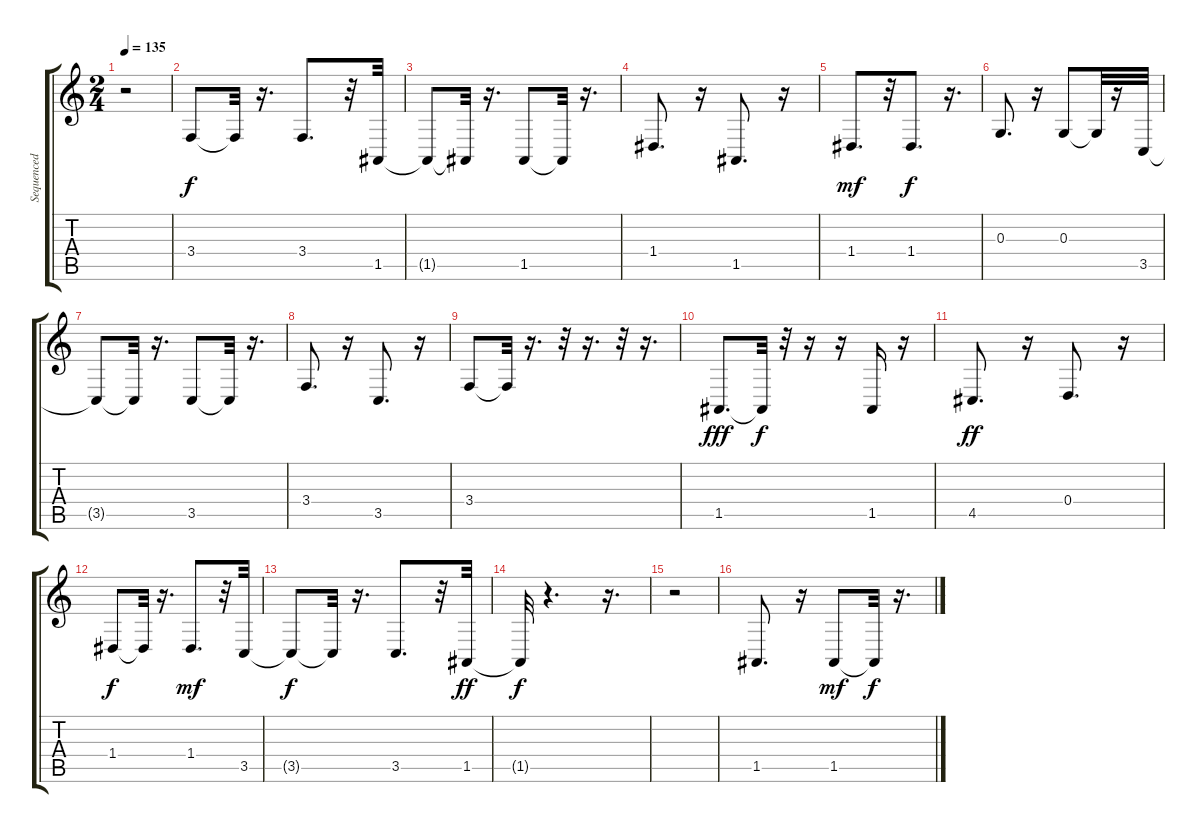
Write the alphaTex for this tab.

\track ("Sequenced by Julius Pilpel" "Sequenced ") {instrument pizzicatostrings}
\staff {score tabs}
\tuning (E4 B3 G3 D3 A2 E2) {hide}
\ts (2 4)
\tempo 135
\clef g2
\ks c
r.2{dy f} |
3.4.8 3.4{t}.32 r.16{d} 3.4.8{d} r.32 1.5.32 |
1.5{t}.8 1.5{t}.32 r.16{d} 1.5.8 1.5{t}.32 r.16{d} |
1.4.8{d} r.16 1.5.8{d} r.16 |
1.4.8{d dy mf} r.32 1.4.8{d dy f} r.16{d} |
0.3.8{d} r.16 0.3.8 0.3{t}.32 r.16 3.5.32 |
3.5{t}.8 3.5{t}.32 r.16{d} 3.5.8 3.5{t}.32 r.16{d} |
3.4.8{d} r.16 3.5.8{d} r.16 |
3.4.8 3.4{t}.32 r.16{d} r.32 r.16{d} r.32 r.16{d} |
1.5.8{d dy fff} 1.5{t}.32{dy f} r.32 r.16 r.16 1.5.16 r.16 |
4.5.8{d dy ff} r.16 0.4.8{d} r.16 |
1.4.8{dy f} 1.4{t}.32 r.16{d} 1.4.8{d dy mf} r.32 3.5.32 |
3.5{t}.8{dy f} 3.5{t}.32 r.16{d} 3.5.8{d} r.32 1.5.32{dy ff} |
1.5{t}.32{dy f} r.4{d} r.16{d} |
r.2 |
1.5.8{d} r.16 1.5.8{dy mf} 1.5{t}.32{dy f} r.16{d}
